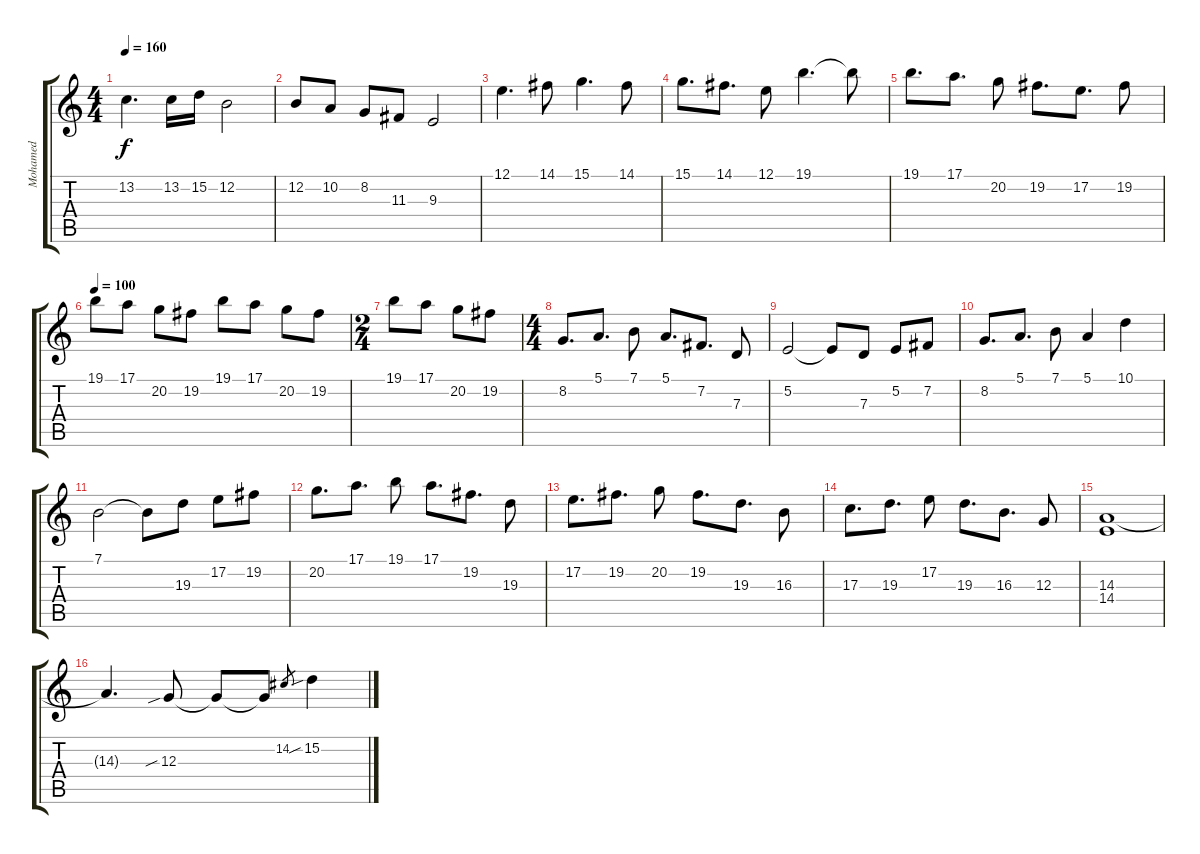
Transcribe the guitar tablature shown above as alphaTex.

\track ("Mohamed" "Mohamed") {instrument violin}
\staff {score tabs}
\tuning (E4 B3 G3 D3 A2 E2) {hide}
\ts (4 4)
\tempo 160
\clef g2
\ks c
13.2.4{d dy f} 13.2.16 15.2.16 12.2.2 |
12.2.8 10.2.8 8.2.8 11.3.8 9.3.2 |
12.1.4{d} 14.1.8 15.1.4{d} 14.1.8 |
15.1.8{d} 14.1.8{d} 12.1.8 19.1.4{d} 19.1{t}.8 |
19.1.8{d} 17.1.8{d} 20.2.8 19.2.8{d} 17.2.8{d} 19.2.8 |
\tempo 100
19.1.8 17.1.8 20.2.8 19.2.8 19.1.8 17.1.8 20.2.8 19.2.8 |
\ts (2 4)
19.1.8 17.1.8 20.2.8 19.2.8 |
\ts (4 4)
8.2.8{d} 5.1.8{d} 7.1.8 5.1.8{d} 7.2.8{d} 7.3.8 |
5.2.2 5.2{t}.8 7.3.8 5.2.8 7.2.8 |
8.2.8{d} 5.1.8{d} 7.1.8 5.1.4 10.1.4 |
7.1.2 7.1{t}.8 19.3.8 17.2.8 19.2.8 |
20.2.8{d} 17.1.8{d} 19.1.8 17.1.8{d} 19.2.8{d} 19.3.8 |
17.2.8{d} 19.2.8{d} 20.2.8 19.2.8{d} 19.3.8{d} 16.3.8 |
17.3.8{d} 19.3.8{d} 17.2.8 19.3.8{d} 16.3.8{d} 12.3.8 |
(14.3 14.4).1 |
14.3{t}.4{d} 12.3{sib}.8 12.3{t}.8 12.3{t}.8 14.2.8{gr} 15.2{sib}.4
